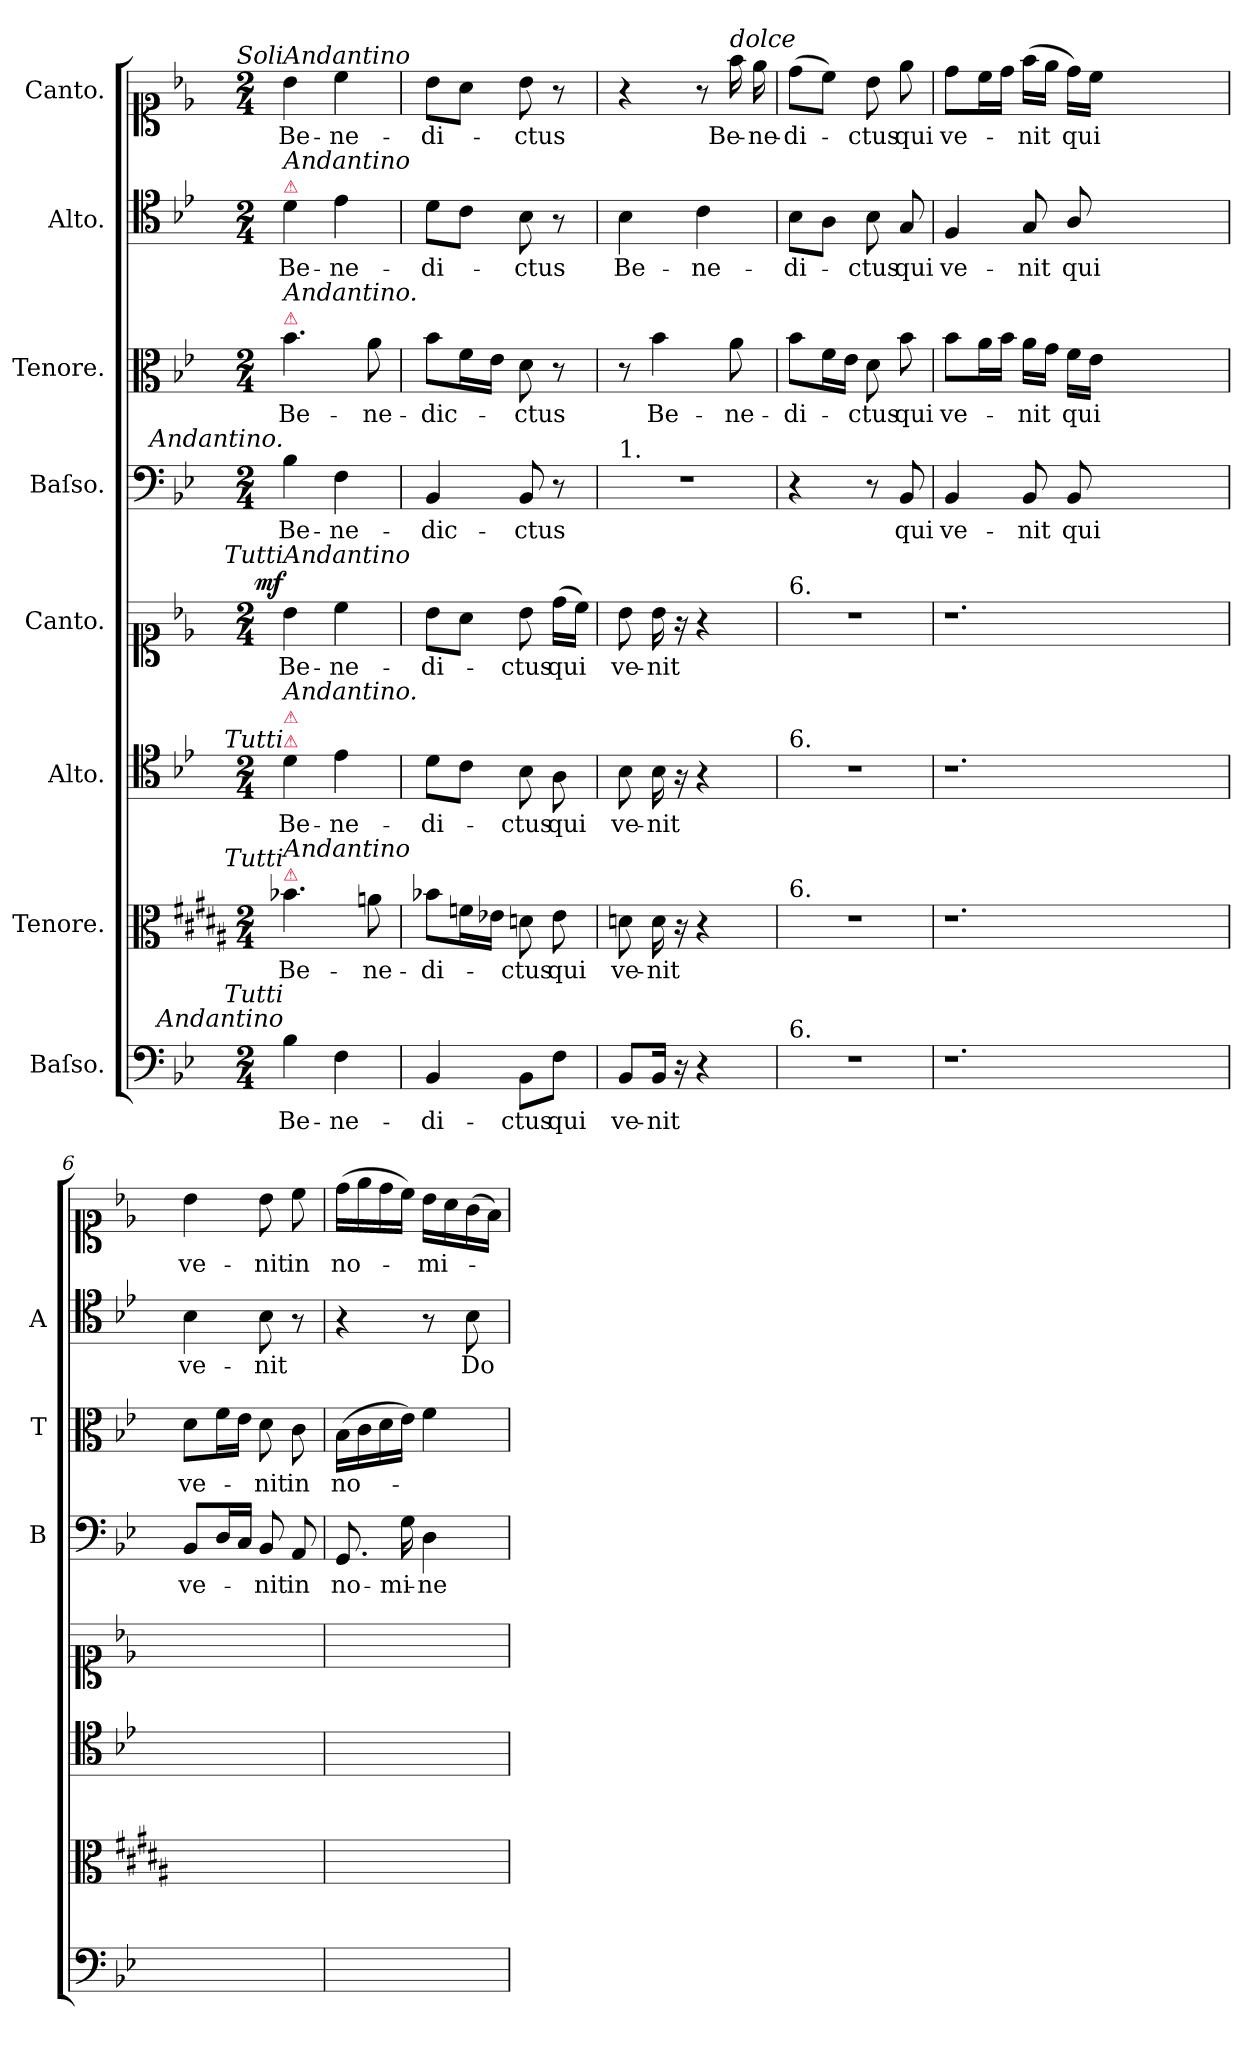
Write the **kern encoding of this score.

**kern	**text	**kern	**text	**kern	**text	**kern	**text	**dynam	**kern	**text	**kern	**text	**kern	**text	**kern	**text
*part8	*part8	*part7	*part7	*part6	*part6	*part5	*part5	*part5	*part4	*part4	*part3	*part3	*part2	*part2	*part1	*part1
*staff8	*staff8	*staff7	*staff7	*staff6	*staff6	*staff5	*staff5	*staff5	*staff4	*staff4	*staff3	*staff3	*staff2	*staff2	*staff1	*staff1
*I"Baſso.	*	*I"Tenore.	*	*I"Alto.	*	*I"Canto.	*	*	*I"Baſso.	*	*I"Tenore.	*	*I"Alto.	*	*I"Canto.	*
*	*	*	*	*	*	*	*	*	*I'B	*	*I'T	*	*I'A	*	*	*
*clefF4	*	*clefC3	*	*clefC4	*	*clefC1	*	*	*clefF4	*	*clefC3	*	*clefC4	*	*clefC1	*
*k[b-e-]	*	*k[f#c#g#d#a#]	*	*k[b-e-]	*	*k[b-e-]	*	*	*k[b-e-]	*	*k[b-e-]	*	*k[b-e-]	*	*k[b-e-]	*
*M2/4	*	*M2/4	*	*M2/4	*	*M2/4	*	*	*M2/4	*	*M2/4	*	*M2/4	*	*M2/4	*
=1	=1	=1	=1	=1	=1	=1	=1	=1	=1	=1	=1	=1	=1	=1	=1	=1
!	!	!	!	!	!	!	!	!	!	!	!	!	!	!	!LO:TX:a:i:t=Andantino	!
!	!	!	!	!	!	!	!	!	!	!	!	!	!	!	!LO:TX:a:i:rj:t=Soli	!
!	!	!	!	!	!	!	!	!	!	!	!	!	!LO:TX:a:color=crimson:t=⚠	!	!	!
!	!	!	!	!	!	!	!	!	!	!	!	!	!LO:TX:a:i:t=Andantino	!	!	!
!	!	!	!	!	!	!	!	!	!	!	!LO:TX:a:color=crimson:t=⚠	!	!	!	!	!
!	!	!	!	!	!	!	!	!	!	!	!LO:TX:a:i:t=Andantino.	!	!	!	!	!
!	!	!	!	!	!	!	!	!	!LO:TX:a:i:rj:t=Andantino.	!	!	!	!	!	!	!
!	!	!	!	!	!	!LO:TX:a:i:t=Andantino	!	!	!	!	!	!	!	!	!	!
!	!	!	!	!	!	!LO:TX:a:i:rj:t=Tutti	!	!	!	!	!	!	!	!	!	!
!	!	!	!	!LO:TX:a:color=crimson:t=⚠	!	!	!	!	!	!	!	!	!	!	!	!
!	!	!	!	!LO:TX:a:color=crimson:t=⚠	!	!	!	!	!	!	!	!	!	!	!	!
!	!	!	!	!LO:TX:a:i:t=Andantino.	!	!	!	!	!	!	!	!	!	!	!	!
!	!	!	!	!LO:TX:a:i:rj:t=Tutti	!	!	!	!	!	!	!	!	!	!	!	!
!	!	!LO:TX:a:color=crimson:t=⚠	!	!	!	!	!	!	!	!	!	!	!	!	!	!
!	!	!LO:TX:a:i:t=Andantino	!	!	!	!	!	!	!	!	!	!	!	!	!	!
!	!	!LO:TX:a:i:rj:t=Tutti	!	!	!	!	!	!	!	!	!	!	!	!	!	!
!LO:TX:a:i:rj:t=Andantino	!	!	!	!	!	!	!	!	!	!	!	!	!	!	!	!
!LO:TX:a:i:rj:t=Tutti	!	!	!	!	!	!	!	!	!	!	!	!	!	!	!	!
!	!	!	!	!	!	!	!	!LO:DY:a:rj	!	!	!	!	!	!	!	!
4B-\	Be-	4.b-\	Be-	4d\	Be-	4b-\	Be-	mf.	4B-\	Be-	4.b-\	Be-	4d\	Be-	4b-\	Be-
4F\	-ne-	.	.	4e-\	-ne-	4cc\	-ne-	.	4F\	-ne-	.	.	4e-\	-ne-	4cc\	-ne-
.	.	8a\	-ne-	.	.	.	.	.	.	.	8a\	-ne-	.	.	.	.
=2	=2	=2	=2	=2	=2	=2	=2	=2	=2	=2	=2	=2	=2	=2	=2	=2
4BB-/	-di-	8b-\L	-di-	8d\L	-di-	8b-\L	-di-	.	4BB-/	-dic-	8b-\L	-dic-	8d\L	-di-	8b-\L	-di-
.	.	16f\L	.	8c\J	.	8a\J	.	.	.	.	16f\L	.	8c\J	.	8a\J	.
.	.	16e-\JJ	.	.	.	.	.	.	.	.	16e-\JJ	.	.	.	.	.
8BB-\L	-ctus	8d\	-ctus	8B-\	-ctus	8b-\	-ctus	.	8BB-/	-ctus	8d\	-ctus	8B-\	-ctus	8b-\	-ctus
8F\J	qui	8e-\	qui	8A\	qui	(16dd\LL	qui	.	8r	.	8r	.	8r	.	8r	.
.	.	.	.	.	.	16cc\JJ)	.	.	.	.	.	.	.	.	.	.
=3	=3	=3	=3	=3	=3	=3	=3	=3	=3	=3	=3	=3	=3	=3	=3	=3
!	!	!	!	!	!	!	!	!	!LO:TX:a:t=1.	!	!	!	!	!	!	!
8BB-/L	ve-	8d\	ve-	8B-\	ve-	8b-\	ve-	.	2r	.	8r	.	4B-\	Be-	4r	.
16BB-/Jk	-nit	16d\	-nit	16B-\	-nit	16b-\	-nit	.	.	.	4b-\	Be-	.	.	.	.
16r	.	16r	.	16r	.	16r	.	.	.	.	.	.	.	.	.	.
4r	.	4r	.	4r	.	4r	.	.	.	.	.	.	4c\	-ne-	8r	.
!	!	!	!	!	!	!	!	!	!	!	!	!	!	!	!LO:TX:a:i:t=dolce	!
.	.	.	.	.	.	.	.	.	.	.	8a\	-ne-	.	.	16ff\	Be-
.	.	.	.	.	.	.	.	.	.	.	.	.	.	.	16ee-\	-ne-
=4	=4	=4	=4	=4	=4	=4	=4	=4	=4	=4	=4	=4	=4	=4	=4	=4
!	!	!	!	!	!	!LO:TX:a:t=6.	!	!	!	!	!	!	!	!	!	!
!	!	!	!	!LO:TX:a:t=6.	!	!	!	!	!	!	!	!	!	!	!	!
!	!	!LO:TX:a:t=6.	!	!	!	!	!	!	!	!	!	!	!	!	!	!
!LO:TX:a:t=6.	!	!	!	!	!	!	!	!	!	!	!	!	!	!	!	!
2r	.	2r	.	2r	.	2r	.	.	4r	.	8b-\L	-di-	8B-\L	-di-	(8dd\L	-di-
.	.	.	.	.	.	.	.	.	.	.	16f\L	.	8A\J	.	8cc\J)	.
.	.	.	.	.	.	.	.	.	.	.	16e-\JJ	.	.	.	.	.
.	.	.	.	.	.	.	.	.	8r	.	8d\	-ctus	8B-\	-ctus	8b-\	-ctus
.	.	.	.	.	.	.	.	.	8BB-/	qui	8b-\	qui	8G/	qui	8ee-\	qui
=5	=5	=5	=5	=5	=5	=5	=5	=5	=5	=5	=5	=5	=5	=5	=5	=5
1.r	.	1.r	.	1.r	.	1.r	.	.	4BB-/	ve-	8b-\L	ve-	4F/	ve-	8dd\L	ve-
.	.	.	.	.	.	.	.	.	.	.	16a\L	.	.	.	16cc\L	.
.	.	.	.	.	.	.	.	.	.	.	16b-\JJ	.	.	.	16dd\JJ	.
.	.	.	.	.	.	.	.	.	8BB-/	-nit	16a\LL	-nit	8G/	-nit	(16ff\LL	-nit
.	.	.	.	.	.	.	.	.	.	.	16g\JJ	.	.	.	16ee-\JJ	.
.	.	.	.	.	.	.	.	.	8BB-/	qui	16f\LL	qui	8A/	qui	16dd\LL)	qui
.	.	.	.	.	.	.	.	.	.	.	16e-\JJ	.	.	.	16cc\JJ	.
.	.	.	.	.	.	.	.	.	1ryy	.	1ryy	.	1ryy	.	1ryy	.
=6	=6	=6	=6	=6	=6	=6	=6	=6	=6	=6	=6	=6	=6	=6	=6	=6
2ryy	.	2ryy	.	2ryy	.	2ryy	.	.	8BB-/L	ve-	8d\L	ve-	4B-\	ve-	4b-\	ve-
.	.	.	.	.	.	.	.	.	16D/L	.	16f\L	.	.	.	.	.
.	.	.	.	.	.	.	.	.	16C/JJ	.	16e-\JJ	.	.	.	.	.
.	.	.	.	.	.	.	.	.	8BB-/	-nit	8d\	-nit	8B-\	-nit	8b-\	-nit
.	.	.	.	.	.	.	.	.	8AA/	in	8c\	in	8r	.	8cc\	in
=7	=7	=7	=7	=7	=7	=7	=7	=7	=7	=7	=7	=7	=7	=7	=7	=7
2ryy	.	2ryy	.	2ryy	.	2ryy	.	.	8.GG/	no-	(16B-\LL	no-	4r	.	(16dd\LL	no-
.	.	.	.	.	.	.	.	.	.	.	16c\	.	.	.	16ee-\	.
.	.	.	.	.	.	.	.	.	.	.	16d\	.	.	.	16dd\	.
.	.	.	.	.	.	.	.	.	16G\	-mi-	16e-\JJ)	.	.	.	16cc\JJ)	.
.	.	.	.	.	.	.	.	.	4D\	-ne	4f\	.	8r	.	16b-\LL	-mi-
.	.	.	.	.	.	.	.	.	.	.	.	.	.	.	16a\	.
.	.	.	.	.	.	.	.	.	.	.	.	.	8B-\	Do-	(16g\	.
.	.	.	.	.	.	.	.	.	.	.	.	.	.	.	16f\JJ)	.
=	=	=	=	=	=	=	=	=	=	=	=	=	=	=	=	=
*-	*-	*-	*-	*-	*-	*-	*-	*-	*-	*-	*-	*-	*-	*-	*-	*-
